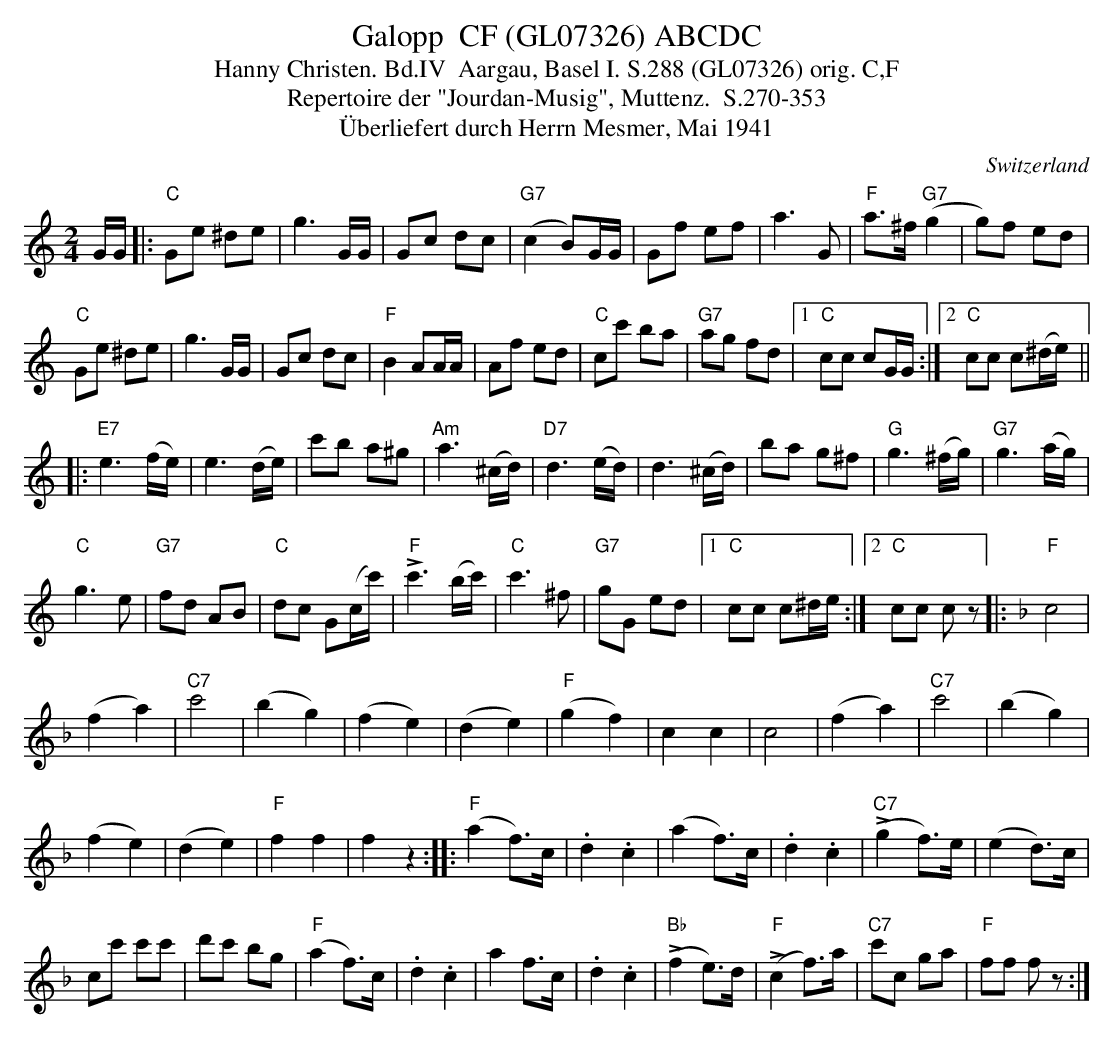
X:1
T:Galopp  CF (GL07326) ABCDC
T:Hanny Christen. Bd.IV  Aargau, Basel I. S.288 (GL07326) orig. C,F
T: Repertoire der "Jourdan-Musig", Muttenz.  S.270-353
T:Überliefert durch Herrn Mesmer, Mai 1941
M:2/4
L:1/8
O:Switzerland
K:C major
G/G/ |: "C"Ge ^de | g3G/G/ | Gc dc | ("G7"c2B)G/G/ | Gf ef | a3G | "F"a>^f ("G7"g2 | g)f ed |
"C" Ge ^de | g3G/G/ | Gc dc | "F"B2 AA/A/ | Af ed | "C"cc' ba |  "G7"ag fd  |1 "C"cc cG/G/ :|2 "C"cc c(^d/e/) ||
|: "E7"e3(f/e/) | e3 (d/e/) | c'b a^g | "Am"a3 (^c/d/) | "D7"d3 (e/d/) | d3(^c/d/) | ba g^f | "G"g3(^f/g/) | "G7"g3(a/g/) |
"C"g3e | "G7"fd AB | "C"dc G(c/c'/) | !>!"F"c'3(b/c'/) | "C"c'3^f |  "G7"gG ed |1  "C"cc c^d/e/   :|2 "C"cc cz |: [K:F] [L:1/4] "F"c2 |
(fa) | "C7"c'2 | (bg) | (fe) | (de) | ("F"gf) | cc | c2 | (fa) | "C7"c'2 | (bg) |
(fe) | (de) | "F"ff | fz :: [L:1/8] ("F"a2f>)c | .d2.c2 | (a2f>)c | .d2.c2 | (!>!"C7"g2f>)e | (e2d>)c |
cc' c'c' | d'c' bg | ("F"a2f>)c | .d2.c2 | a2f>c | .d2.c2 |   (!>!"Bb"f2e>)d | !>!("F"c2f)>a | "C7"c'c ga | "F"ff fz :|
